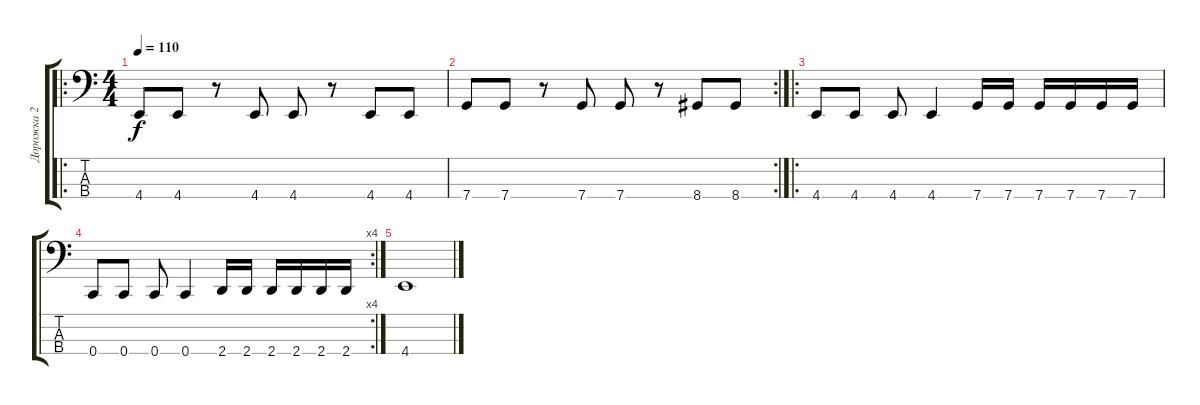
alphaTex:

\track ("Дорожка 2" "Дорожка 2") {instrument electricbassfinger}
\staff {score tabs}
\tuning (F2 C2 G1 C1) {hide}
\ro
\ts (4 4)
\tempo 110
\clef f4
\ks c
4.4.8{dy f} 4.4.8 r.8 4.4.8 4.4.8 r.8 4.4.8 4.4.8 |
\rc 2
7.4.8 7.4.8 r.8 7.4.8 7.4.8 r.8 8.4.8 8.4.8 |
\ro
4.4.8 4.4.8 4.4.8 4.4.4 7.4.16 7.4.16 7.4.16 7.4.16 7.4.16 7.4.16 |
\rc 4
0.4.8 0.4.8 0.4.8 0.4.4 2.4.16 2.4.16 2.4.16 2.4.16 2.4.16 2.4.16 |
4.4.1
